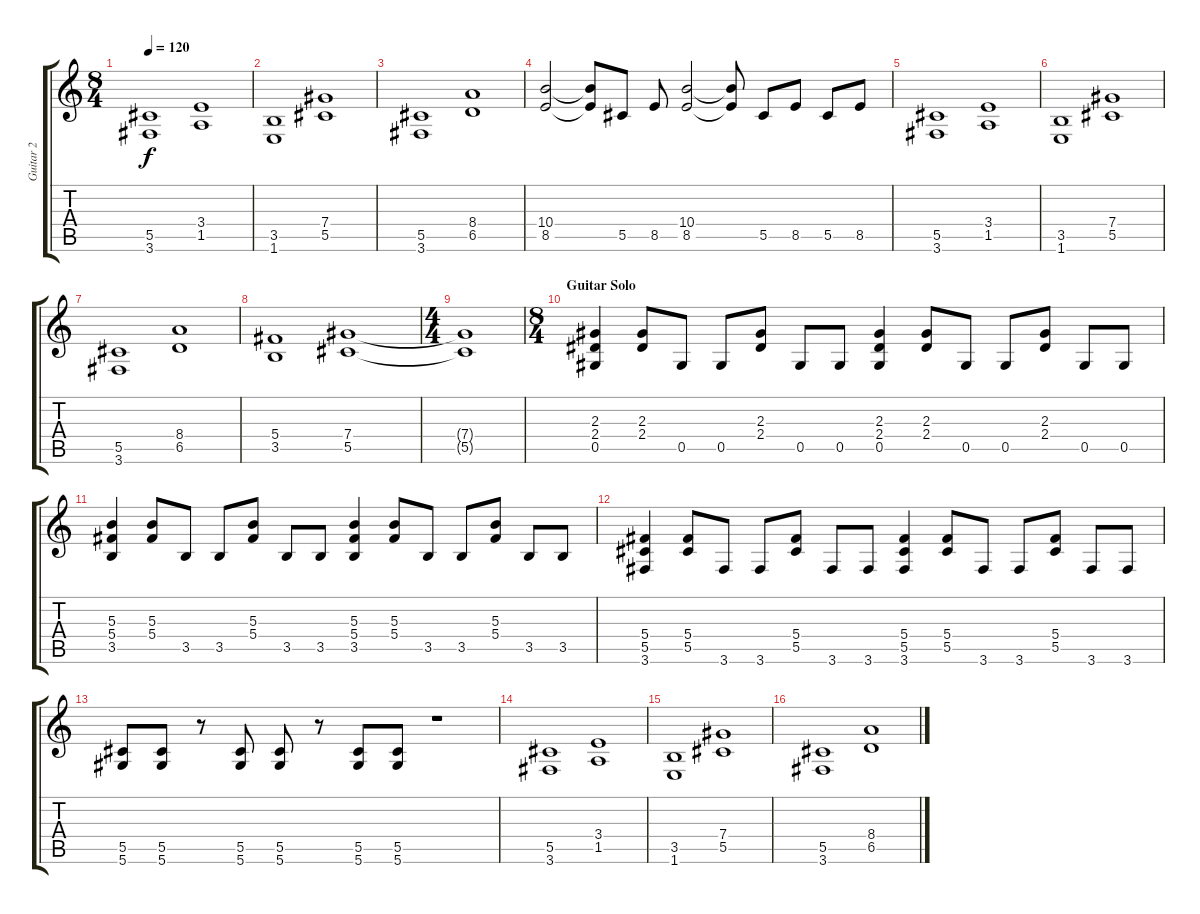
\track ("Guitar 2" "Guitar 2") {instrument overdrivenguitar}
\staff {score tabs}
\tuning (Eb4 Bb3 Gb3 Db3 Ab2 Eb2) {hide}
\ts (8 4)
\tempo 120
\clef g2
\ks c
(5.5 3.6).1{dy f} (3.4 1.5).1 |
(3.5 1.6).1 (7.4 5.5).1 |
(5.5 3.6).1 (8.4 6.5).1 |
(10.4 8.5).2 (10.4{t} 8.5{t}).8 5.5.8 8.5.8 (10.4 8.5).2 (10.4{t} 8.5{t}).8 5.5.8 8.5.8 5.5.8 8.5.8 |
(5.5 3.6).1 (3.4 1.5).1 |
(3.5 1.6).1 (7.4 5.5).1 |
(5.5 3.6).1 (8.4 6.5).1 |
(5.4 3.5).1 (7.4 5.5).1 |
\ts (4 4)
(7.4{t} 5.5{t}).1 |
\ts (8 4)
\section ("" "Guitar Solo")
(2.3 2.4 0.5).4 (2.3 2.4).8 0.5.8 0.5.8 (2.3 2.4).8 0.5.8 0.5.8 (2.3 2.4 0.5).4 (2.3 2.4).8 0.5.8 0.5.8 (2.3 2.4).8 0.5.8 0.5.8 |
(5.3 5.4 3.5).4 (5.3 5.4).8 3.5.8 3.5.8 (5.3 5.4).8 3.5.8 3.5.8 (5.3 5.4 3.5).4 (5.3 5.4).8 3.5.8 3.5.8 (5.3 5.4).8 3.5.8 3.5.8 |
(5.4 5.5 3.6).4 (5.4 5.5).8 3.6.8 3.6.8 (5.4 5.5).8 3.6.8 3.6.8 (5.4 5.5 3.6).4 (5.4 5.5).8 3.6.8 3.6.8 (5.4 5.5).8 3.6.8 3.6.8 |
(5.5 5.6).8 (5.5 5.6).8 r.8 (5.5 5.6).8 (5.5 5.6).8 r.8 (5.5 5.6).8 (5.5 5.6).8 r.1 |
(5.5 3.6).1 (3.4 1.5).1 |
(3.5 1.6).1 (7.4 5.5).1 |
(5.5 3.6).1 (8.4 6.5).1
